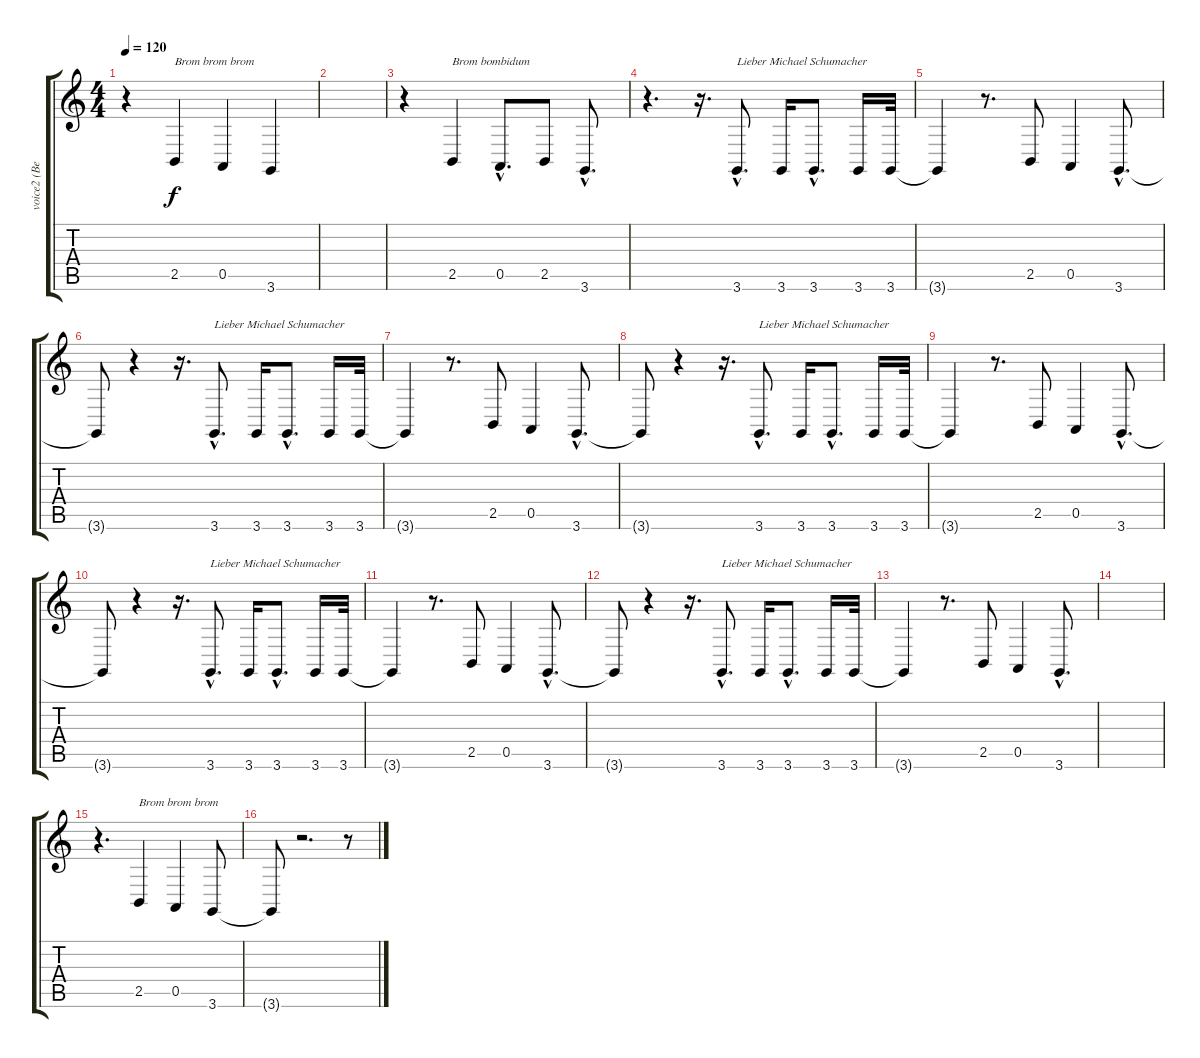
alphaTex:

\track ("voice2 (Bela)" "voice2 (Be") {instrument trumpet}
\staff {score tabs}
\tuning (E4 B3 G3 D3 A2 E2) {hide}
\ts (4 4)
\tempo 120
\clef g2
\ks c
r.4{dy f} 2.5.4{txt "Brom brom brom"} 0.5.4 3.6.4 |
|
r.4 2.5.4{txt "Brom bombidum"} 0.5{hac}.8{d} 2.5.8 3.6{hac}.8{d} |
r.4{d} r.16{d} 3.6{hac}.8{d txt "Lieber Michael Schumacher"} 3.6.16 3.6{hac}.8{d} 3.6.16 3.6.32 |
3.6{t}.4 r.8{d} 2.5.8 0.5.4 3.6{hac}.8{d} |
3.6{t}.8 r.4 r.16{d} 3.6{hac}.8{d txt "Lieber Michael Schumacher"} 3.6.16 3.6{hac}.8{d} 3.6.16 3.6.32 |
3.6{t}.4 r.8{d} 2.5.8 0.5.4 3.6{hac}.8{d} |
3.6{t}.8 r.4 r.16{d} 3.6{hac}.8{d txt "Lieber Michael Schumacher"} 3.6.16 3.6{hac}.8{d} 3.6.16 3.6.32 |
3.6{t}.4 r.8{d} 2.5.8 0.5.4 3.6{hac}.8{d} |
3.6{t}.8 r.4 r.16{d} 3.6{hac}.8{d txt "Lieber Michael Schumacher"} 3.6.16 3.6{hac}.8{d} 3.6.16 3.6.32 |
3.6{t}.4 r.8{d} 2.5.8 0.5.4 3.6{hac}.8{d} |
3.6{t}.8 r.4 r.16{d} 3.6{hac}.8{d txt "Lieber Michael Schumacher"} 3.6.16 3.6{hac}.8{d} 3.6.16 3.6.32 |
3.6{t}.4 r.8{d} 2.5.8 0.5.4 3.6{hac}.8{d} |
|
r.4{d} 2.5.4{txt "Brom brom brom"} 0.5.4 3.6.8 |
3.6{t}.8 r.2{d} r.8
